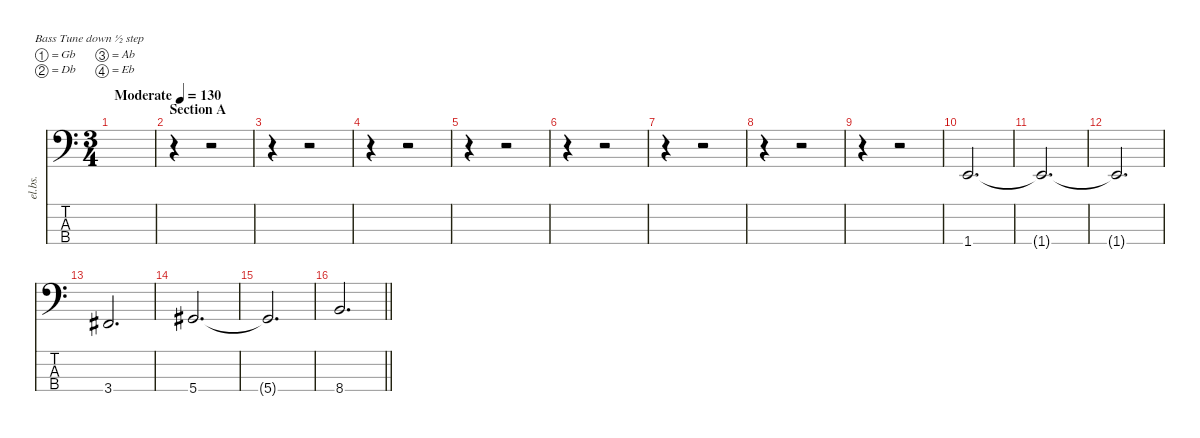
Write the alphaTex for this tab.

\defaultSystemsLayout 4
\hideDynamics
\bracketExtendMode nobrackets
\otherSystemsTrackNameOrientation horizontal
\track ("Track 4" "el.bs.") {instrument electricbasspick}
\staff {score tabs}
\tuning (Gb2 Db2 Ab1 Eb1)
\ts (3 4)
\beaming (8 2 2 2)
\tempo (130 "Moderate")
\clef f4
\ks c
|
\section ("" "Section A")
r.4{beam Down} r.2{beam Down} |
r.4{beam Down} r.2{beam Down} |
r.4{beam Down} r.2{beam Down} |
r.4{beam Down} r.2{beam Down} |
r.4{beam Down} r.2{beam Down} |
r.4{beam Down} r.2{beam Down} |
r.4{beam Down} r.2{beam Down} |
r.4{beam Down} r.2{beam Down} |
1.4.2{d beam Up} |
1.4{t}.2{d beam Up} |
1.4{t}.2{d beam Up} |
3.4{acc #}.2{d beam Up} |
5.4{acc #}.2{d beam Up} |
5.4{t acc #}.2{d beam Up} |
\barLineRight lightlight
8.4.2{d beam Up}
